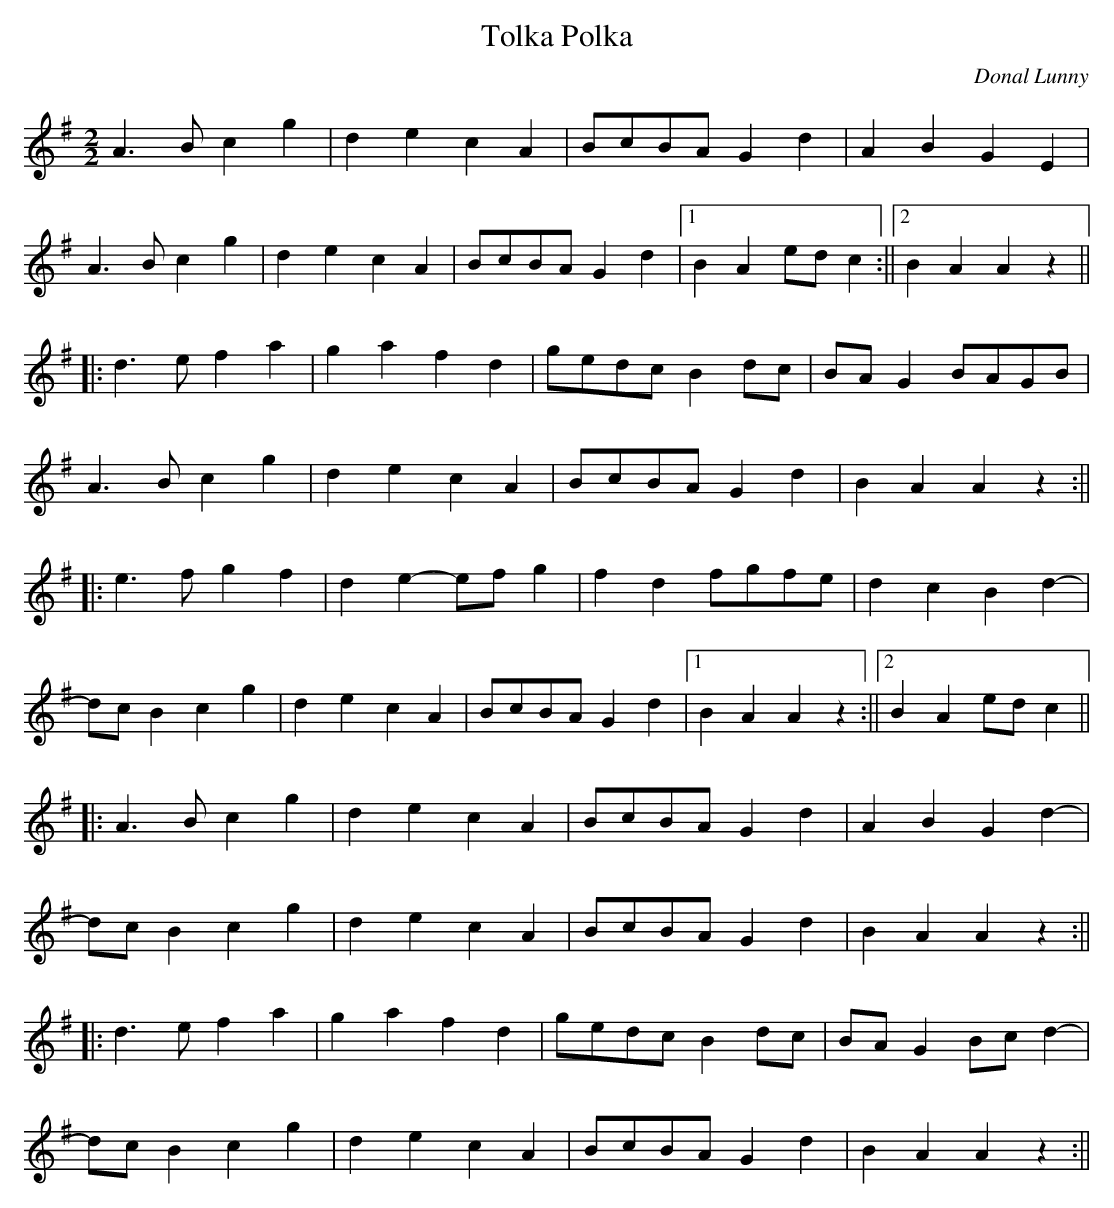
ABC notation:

X:1
T:Tolka Polka
M:2/2
L:1/8
C:Donal Lunny
K:ADor
A3B c2g2|d2e2 c2A2|BcBA G2d2|A2B2 G2E2|
A3B c2g2|d2e2 c2A2|BcBA G2d2|1 B2A2 edc2:||2 B2A2 A2z2||
||:d3e f2a2|g2a2 f2d2|gedc B2dc|BAG2 BAGB|
A3B c2g2|d2e2 c2A2|BcBA G2d2|B2A2 A2z2:||
||:e3f g2f2|d2e2-efg2|f2d2 fgfe|d2c2 B2d2-|
dcB2 c2g2|d2e2 c2A2|BcBA G2d2|1 B2A2 A2z2:||2 B2A2 edc2||
||:A3B c2g2|d2e2 c2A2|BcBA G2d2|A2B2 G2d2-|
dcB2 c2g2|d2e2 c2A2|BcBA G2d2| B2A2 A2z2:||
||:d3e f2a2|g2a2 f2d2|gedc B2dc|BAG2 Bcd2-|
dcB2 c2g2|d2e2 c2A2|BcBA G2d2| B2A2 A2z2:||
